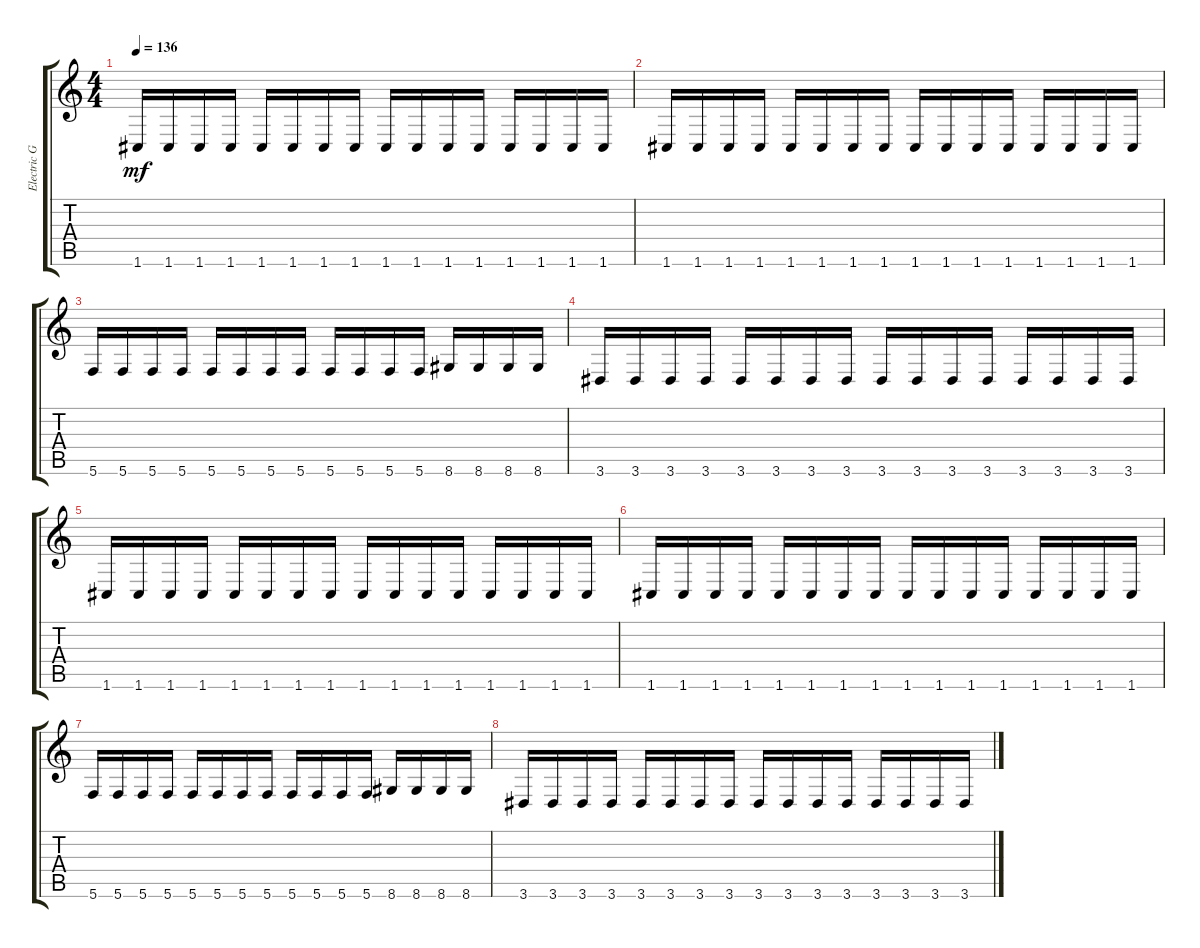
\track ("Electric Guitar" "Electric G") {instrument distortionguitar}
\staff {score tabs}
\tuning (D4 A3 F3 C3 G2 C2) {hide}
\ts (4 4)
\tempo 136
\clef g2
\ks c
1.6.16{dy mf} 1.6.16 1.6.16 1.6.16 1.6.16 1.6.16 1.6.16 1.6.16 1.6.16 1.6.16 1.6.16 1.6.16 1.6.16 1.6.16 1.6.16 1.6.16 |
1.6.16 1.6.16 1.6.16 1.6.16 1.6.16 1.6.16 1.6.16 1.6.16 1.6.16 1.6.16 1.6.16 1.6.16 1.6.16 1.6.16 1.6.16 1.6.16 |
5.6.16 5.6.16 5.6.16 5.6.16 5.6.16 5.6.16 5.6.16 5.6.16 5.6.16 5.6.16 5.6.16 5.6.16 8.6.16 8.6.16 8.6.16 8.6.16 |
3.6.16 3.6.16 3.6.16 3.6.16 3.6.16 3.6.16 3.6.16 3.6.16 3.6.16 3.6.16 3.6.16 3.6.16 3.6.16 3.6.16 3.6.16 3.6.16 |
1.6.16 1.6.16 1.6.16 1.6.16 1.6.16 1.6.16 1.6.16 1.6.16 1.6.16 1.6.16 1.6.16 1.6.16 1.6.16 1.6.16 1.6.16 1.6.16 |
1.6.16 1.6.16 1.6.16 1.6.16 1.6.16 1.6.16 1.6.16 1.6.16 1.6.16 1.6.16 1.6.16 1.6.16 1.6.16 1.6.16 1.6.16 1.6.16 |
5.6.16 5.6.16 5.6.16 5.6.16 5.6.16 5.6.16 5.6.16 5.6.16 5.6.16 5.6.16 5.6.16 5.6.16 8.6.16 8.6.16 8.6.16 8.6.16 |
3.6.16 3.6.16 3.6.16 3.6.16 3.6.16 3.6.16 3.6.16 3.6.16 3.6.16 3.6.16 3.6.16 3.6.16 3.6.16 3.6.16 3.6.16 3.6.16
